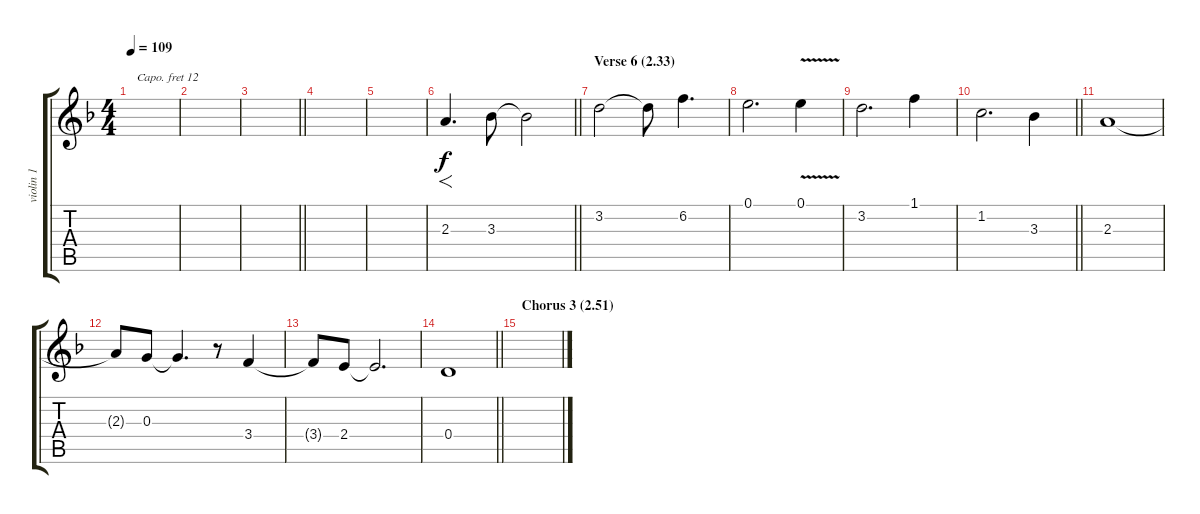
\track ("violin 1" "violin 1") {instrument violin}
\staff {score tabs}
\capo 12
\tuning (E4 B3 G3 D3 A2 E2) {hide}
\ts (4 4)
\tempo 109
\clef g2
\ks f
|
|
\barLineRight lightlight
|
|
|
\barLineRight lightlight
2.3.4{f d} 3.3.8 3.3{t}.2 |
\section ("" "Verse 6 (2.33)")
3.2.2 3.2{t}.8 6.2.4{d} |
0.1.2{d} 0.1{v}.4 |
3.2.2{d} 1.1.4 |
\barLineRight lightlight
1.2.2{d} 3.3.4 |
2.3.1 |
2.3{t}.8 0.3.8 0.3{t}.4{d} r.8 3.4.4 |
3.4{t}.8 2.4.8 2.4{t}.2{d} |
\barLineRight lightlight
0.4.1 |
\section ("" "Chorus 3 (2.51)")
